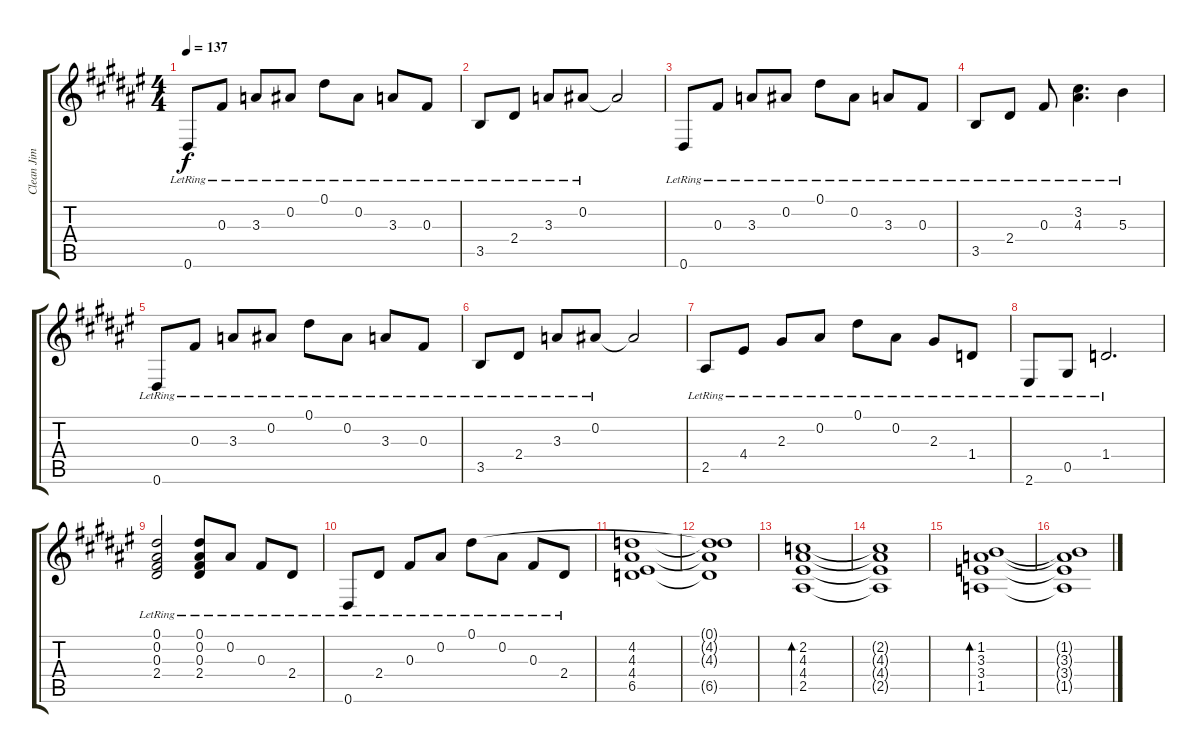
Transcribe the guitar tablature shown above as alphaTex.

\track ("Clean Jim root" "Clean Jim ") {instrument electricguitarclean}
\staff {score tabs}
\tuning (Eb4 Bb3 Gb3 Db3 Ab2 Eb2) {hide}
\ts (4 4)
\tempo 137
\clef g2
\ks d#minor
0.6{lr}.8{dy f} 0.3{lr}.8 3.3{lr}.8 0.2{lr}.8 0.1{lr}.8 0.2{lr}.8 3.3{lr}.8 0.3{lr}.8 |
3.5{lr}.8 2.4{lr}.8 3.3{lr}.8 0.2{lr}.8 0.2{t}.2 |
0.6{lr}.8 0.3{lr}.8 3.3{lr}.8 0.2{lr}.8 0.1{lr}.8 0.2{lr}.8 3.3{lr}.8 0.3{lr}.8 |
3.5{lr}.8 2.4{lr}.8 0.3{lr}.8 (3.2{lr} 4.3{lr}).4{d} 5.3{lr}.4 |
0.6{lr}.8 0.3{lr}.8 3.3{lr}.8 0.2{lr}.8 0.1{lr}.8 0.2{lr}.8 3.3{lr}.8 0.3{lr}.8 |
3.5{lr}.8 2.4{lr}.8 3.3{lr}.8 0.2{lr}.8 0.2{t}.2 |
2.5{lr}.8 4.4{lr}.8 2.3{lr}.8 0.2{lr}.8 0.1{lr}.8 0.2{lr}.8 2.3{lr}.8 1.4{lr}.8 |
2.6{lr}.8 0.5{lr}.8 1.4{lr}.2{d} |
(0.1{lr} 0.2{lr} 0.3{lr} 2.4{lr}).2 (0.1{lr} 0.2{lr} 0.3{lr} 2.4{lr}).8 0.2{lr}.8 0.3{lr}.8 2.4{lr}.8 |
0.6{lr}.8 2.4{lr}.8 0.3{lr}.8 0.2{lr}.8 0.1{lr}.8 0.2{lr}.8 0.3{lr}.8 2.4{lr}.8 |
(4.2 4.3 4.4 6.5).1 |
(0.1{t} 4.2{t} 4.3{t} 6.5{t}).1 |
(2.2 4.3 4.4 2.5).1{bd 480} |
(2.2{t} 4.3{t} 4.4{t} 2.5{t}).1 |
(1.2 3.3 3.4 1.5).1{bd 480} |
(1.2{t} 3.3{t} 3.4{t} 1.5{t}).1
